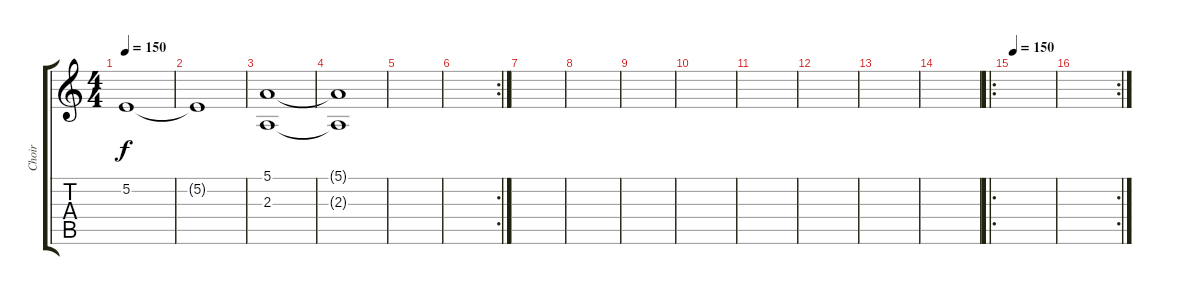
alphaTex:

\track ("Choir" "Choir") {instrument choiraahs}
\staff {score tabs}
\tuning (E4 B3 G3 D3 A2 E2) {hide}
\ts (4 4)
\tempo 150
\clef g2
\ks c
5.2{t}.1{dy f} |
5.2{t}.1 |
(5.1 2.3).1 |
(5.1{t} 2.3{t}).1 |
|
\rc 2
|
|
|
|
|
|
|
|
|
\ro
\tempo 150
|
\rc 2
